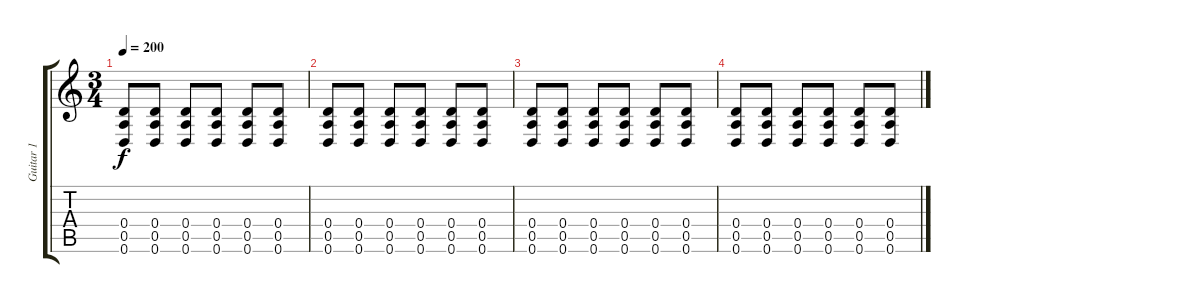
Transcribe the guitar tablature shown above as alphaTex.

\track ("Guitar 1" "Guitar 1") {instrument overdrivenguitar}
\staff {score tabs}
\tuning (E4 B3 G3 D3 A2 D2) {hide}
\ts (3 4)
\tempo 200
\clef g2
\ks c
(0.4 0.5 0.6).8{dy f} (0.4 0.5 0.6).8 (0.4 0.5 0.6).8 (0.4 0.5 0.6).8 (0.4 0.5 0.6).8 (0.4 0.5 0.6).8 |
(0.4 0.5 0.6).8 (0.4 0.5 0.6).8 (0.4 0.5 0.6).8 (0.4 0.5 0.6).8 (0.4 0.5 0.6).8 (0.4 0.5 0.6).8 |
(0.4 0.5 0.6).8 (0.4 0.5 0.6).8 (0.4 0.5 0.6).8 (0.4 0.5 0.6).8 (0.4 0.5 0.6).8 (0.4 0.5 0.6).8 |
(0.4 0.5 0.6).8 (0.4 0.5 0.6).8 (0.4 0.5 0.6).8 (0.4 0.5 0.6).8 (0.4 0.5 0.6).8 (0.4 0.5 0.6).8
